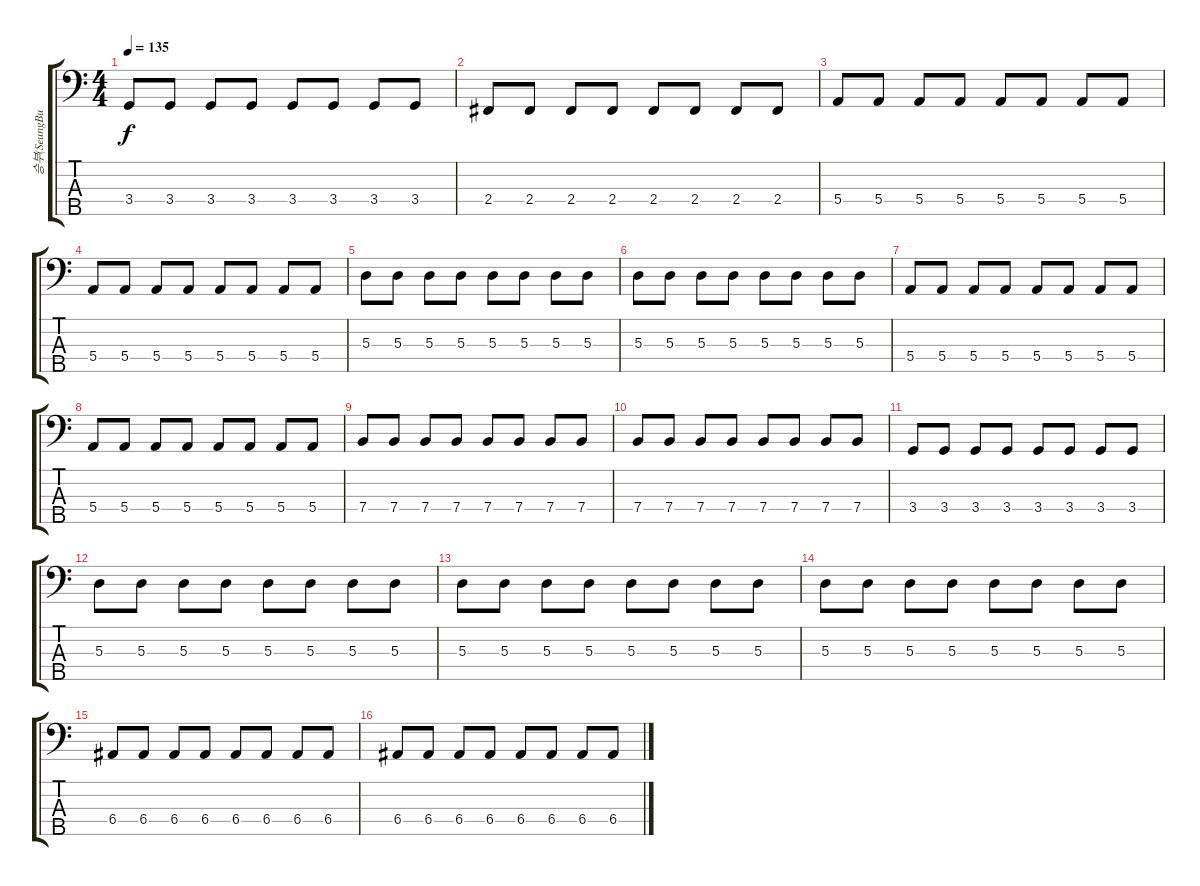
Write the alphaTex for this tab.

\track ("승부(SeungBu)" "승부(SeungBu") {instrument electricbassfinger}
\staff {score tabs}
\tuning (G2 D2 A1 E1 B0) {hide}
\ts (4 4)
\tempo 135
\clef f4
\ks c
3.4.8{dy f} 3.4.8 3.4.8 3.4.8 3.4.8 3.4.8 3.4.8 3.4.8 |
2.4.8 2.4.8 2.4.8 2.4.8 2.4.8 2.4.8 2.4.8 2.4.8 |
5.4.8 5.4.8 5.4.8 5.4.8 5.4.8 5.4.8 5.4.8 5.4.8 |
5.4.8 5.4.8 5.4.8 5.4.8 5.4.8 5.4.8 5.4.8 5.4.8 |
5.3.8 5.3.8 5.3.8 5.3.8 5.3.8 5.3.8 5.3.8 5.3.8 |
5.3.8 5.3.8 5.3.8 5.3.8 5.3.8 5.3.8 5.3.8 5.3.8 |
5.4.8 5.4.8 5.4.8 5.4.8 5.4.8 5.4.8 5.4.8 5.4.8 |
5.4.8 5.4.8 5.4.8 5.4.8 5.4.8 5.4.8 5.4.8 5.4.8 |
7.4.8 7.4.8 7.4.8 7.4.8 7.4.8 7.4.8 7.4.8 7.4.8 |
7.4.8 7.4.8 7.4.8 7.4.8 7.4.8 7.4.8 7.4.8 7.4.8 |
3.4.8 3.4.8 3.4.8 3.4.8 3.4.8 3.4.8 3.4.8 3.4.8 |
5.3.8 5.3.8 5.3.8 5.3.8 5.3.8 5.3.8 5.3.8 5.3.8 |
5.3.8 5.3.8 5.3.8 5.3.8 5.3.8 5.3.8 5.3.8 5.3.8 |
5.3.8 5.3.8 5.3.8 5.3.8 5.3.8 5.3.8 5.3.8 5.3.8 |
6.4.8 6.4.8 6.4.8 6.4.8 6.4.8 6.4.8 6.4.8 6.4.8 |
6.4.8 6.4.8 6.4.8 6.4.8 6.4.8 6.4.8 6.4.8 6.4.8
